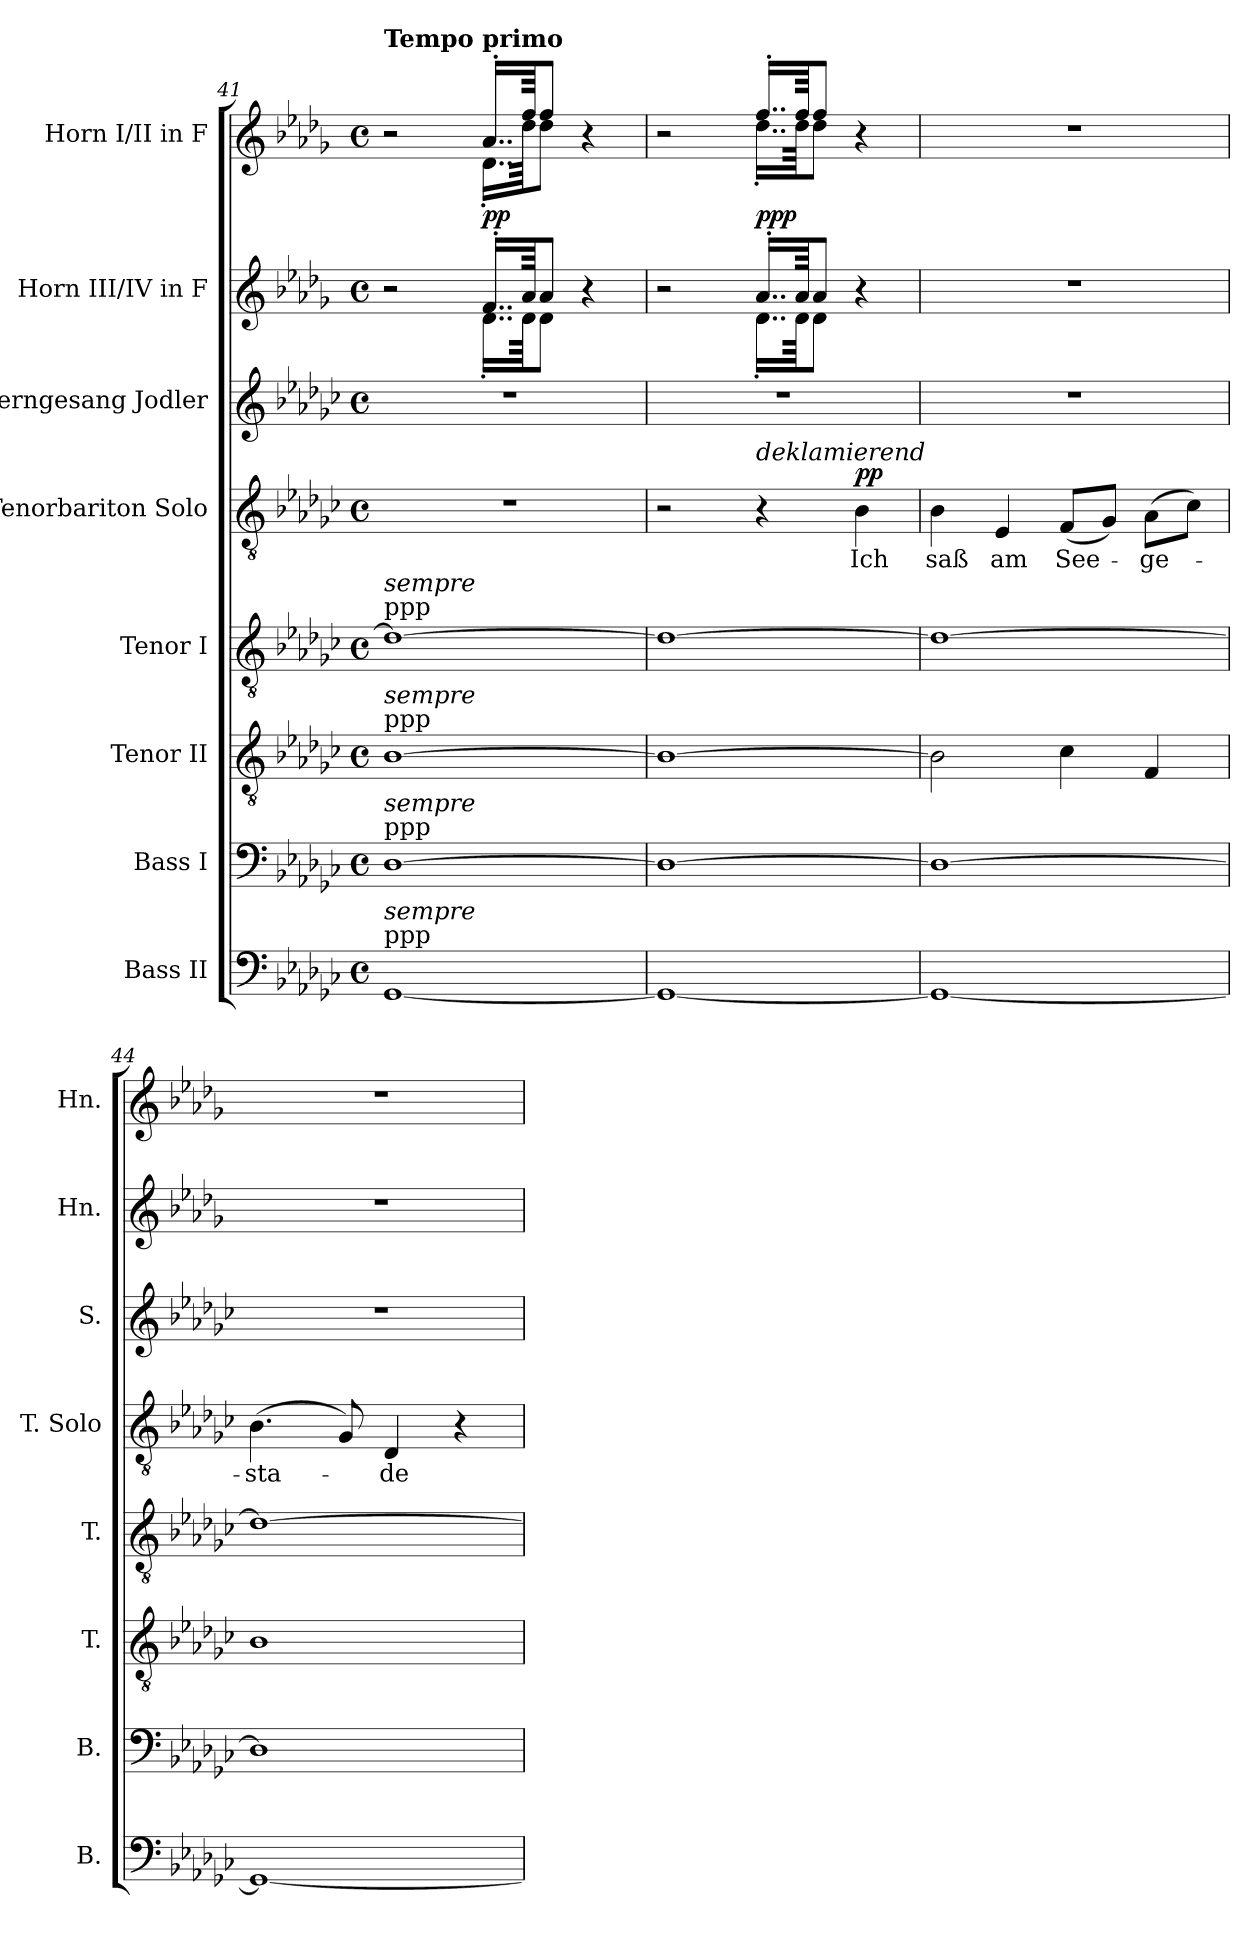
**kern	**kern	**kern	**kern	**kern	**text	**dynam	**kern	**kern	**kern	**dynam
*part8	*part7	*part6	*part5	*part4	*part4	*part4	*part3	*part2	*part1	*part1
*staff8	*staff7	*staff6	*staff5	*staff4	*staff4	*staff4	*staff3	*staff2	*staff1	*staff1
*I"Bass II	*I"Bass I	*I"Tenor II	*I"Tenor I	*I"Tenorbariton Solo	*	*	*I"Ferngesang Jodler	*I"Horn III/IV in F	*I"Horn I/II in F	*
*I'B.	*I'B.	*I'T.	*I'T.	*I'T. Solo	*	*	*I'S.	*I'Hn.	*I'Hn.	*
*clefF4	*clefF4	*clefGv2	*clefGv2	*clefGv2	*	*	*clefG2	*clefG2	*clefG2	*
*	*	*ITrd7c12	*ITrd7c12	*ITrd7c12	*	*	*	*ITrd4c7	*ITrd4c7	*
*k[b-e-a-d-g-c-]	*k[b-e-a-d-g-c-]	*k[b-e-a-d-g-c-]	*k[b-e-a-d-g-c-]	*k[b-e-a-d-g-c-]	*	*	*k[b-e-a-d-g-c-]	*k[b-e-a-d-g-c-]	*k[b-e-a-d-g-c-]	*
*G-:	*G-:	*G-:	*G-:	*G-:	*	*	*G-:	*G-:	*G-:	*
*M4/4	*M4/4	*M4/4	*M4/4	*M4/4	*	*	*M4/4	*M4/4	*M4/4	*
*met(c)	*met(c)	*met(c)	*met(c)	*met(c)	*	*	*met(c)	*met(c)	*met(c)	*
=41	=41	=41	=41	=41	=41	=41	=41	=41	=41	=41
*	*	*	*	*	*	*	*	*^	*^	*
!	!	!	!	!	!	!	!	!	!	!LO:TX:a:B:t=Tempo primo	!	!
!	!	!	!LO:TX:a:t=ppp	!	!	!	!	!	!	!	!	!
!	!	!	!LO:TX:a:i:t=sempre	!	!	!	!	!	!	!	!	!
!	!	!LO:TX:a:t=ppp	!	!	!	!	!	!	!	!	!	!
!	!	!LO:TX:a:i:t=sempre	!	!	!	!	!	!	!	!	!	!
!	!LO:TX:a:t=ppp	!	!	!	!	!	!	!	!	!	!	!
!	!LO:TX:a:i:t=sempre	!	!	!	!	!	!	!	!	!	!	!
!LO:TX:a:t=ppp	!	!	!	!	!	!	!	!	!	!	!	!
!LO:TX:a:i:t=sempre	!	!	!	!	!	!	!	!	!	!	!	!
[1GG-	[1D-	[1BB-	1D-_	1r	.	.	1r	2r	2ryy	2r	2ryy	.
!	!	!	!	!	!	!	!	!	!	!	!	!LO:DY:b
.	.	.	.	.	.	.	.	16..B-'/LL	16..G-'\LL	16..d-'/LL	16..G-'\LL	pp
.	.	.	.	.	.	.	.	64d-/JKK	64G-\JKK	64b-/JKK	64g-\JKK	.
.	.	.	.	.	.	.	.	8d-/J	8G-\J	8b-/J	8g-\J	.
.	.	.	.	.	.	.	.	4r	4ryy	4r	4ryy	.
=42	=42	=42	=42	=42	=42	=42	=42	=42	=42	=42	=42	=42
1GG-_	1D-_	1BB-_	1D-_	2r	.	.	1r	2r	2ryy	2r	2ryy	.
!	!	!	!	!LO:TX:a:i:t=deklamierend	!	!	!	!	!	!	!	!
!	!	!	!	!	!	!	!	!	!	!	!	!LO:DY:b
.	.	.	.	4r	.	.	.	16..d-'/LL	16..G-'\LL	16..b-'/LL	16..g-'\LL	ppp
.	.	.	.	.	.	.	.	64d-/JKK	64G-\JKK	64b-/JKK	64g-\JKK	.
.	.	.	.	.	.	.	.	8d-/J	8G-\J	8b-/J	8g-\J	.
!	!	!	!	!	!LO:LY:b	!LO:DY:b	!	!	!	!	!	!
.	.	.	.	4BB-\	Ich	pp	.	4r	4ryy	4r	4ryy	.
!!LO:PB:g=z
=43	=43	=43	=43	=43	=43	=43	=43	=43	=43	=43	=43	=43
!	!	!	!	!	!LO:LY:b	!	!	!	!	!	!	!
*	*	*	*	*	*	*	*	*v	*v	*	*	*
*	*	*	*	*	*	*	*	*	*v	*v	*
1GG-_	1D-_	2BB-\]	1D-_	4BB-\	saß	.	1r	1r	1r	.
!	!	!	!	!	!LO:LY:b	!	!	!	!	!
.	.	.	.	4EE-/	am	.	.	.	.	.
!	!	!	!	!	!LO:LY:b	!	!	!	!	!
.	.	4C-\	.	(<8FF/L	See-	.	.	.	.	.
.	.	.	.	8GG-/J)	.	.	.	.	.	.
!	!	!	!	!	!LO:LY:b	!	!	!	!	!
.	.	4FF/	.	(>8AA-\L	-ge-	.	.	.	.	.
.	.	.	.	8C-\J)	.	.	.	.	.	.
=44	=44	=44	=44	=44	=44	=44	=44	=44	=44	=44
!	!	!	!	!	!LO:LY:b	!	!	!	!	!
1GG-_	1D-]	1BB-	1D-_	(>4.BB-\	-sta-	.	1r	1r	1r	.
.	.	.	.	8GG-/)	.	.	.	.	.	.
!	!	!	!	!	!LO:LY:b	!	!	!	!	!
.	.	.	.	4DD-/	-de	.	.	.	.	.
.	.	.	.	4r	.	.	.	.	.	.
=	=	=	=	=	=	=	=	=	=	=
*-	*-	*-	*-	*-	*-	*-	*-	*-	*-	*-
